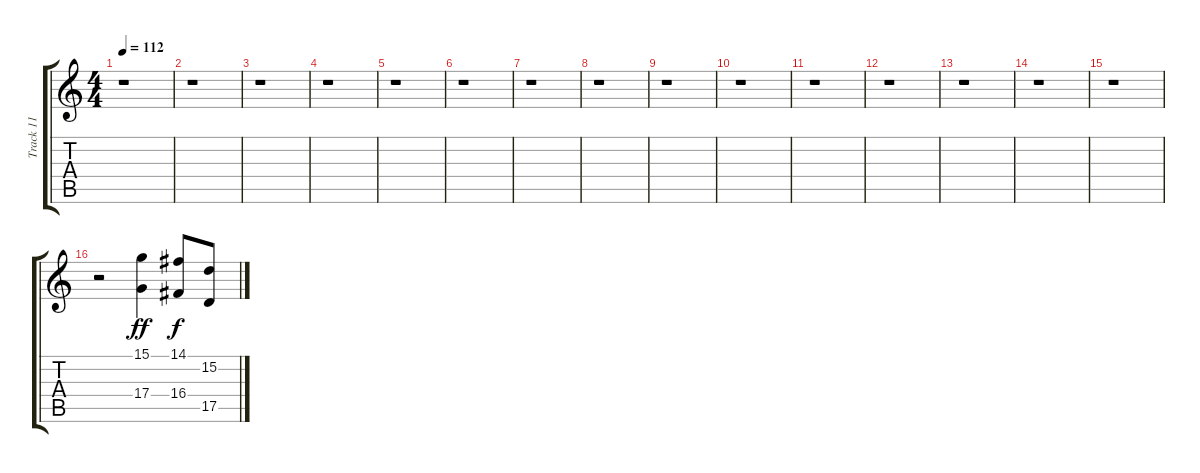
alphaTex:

\track ("Track 11" "Track 11") {instrument lead2sawtooth}
\staff {score tabs}
\tuning (E4 B3 G3 D3 A2 E2) {hide}
\ts (4 4)
\tempo 112
\clef g2
\ks c
r.1{dy ff} |
r.1 |
r.1 |
r.1 |
r.1 |
r.1 |
r.1 |
r.1 |
r.1 |
r.1 |
r.1 |
r.1 |
r.1 |
r.1 |
r.1 |
r.2 (15.1 17.4).4 (14.1 16.4).8{dy f} (15.2 17.5).8
